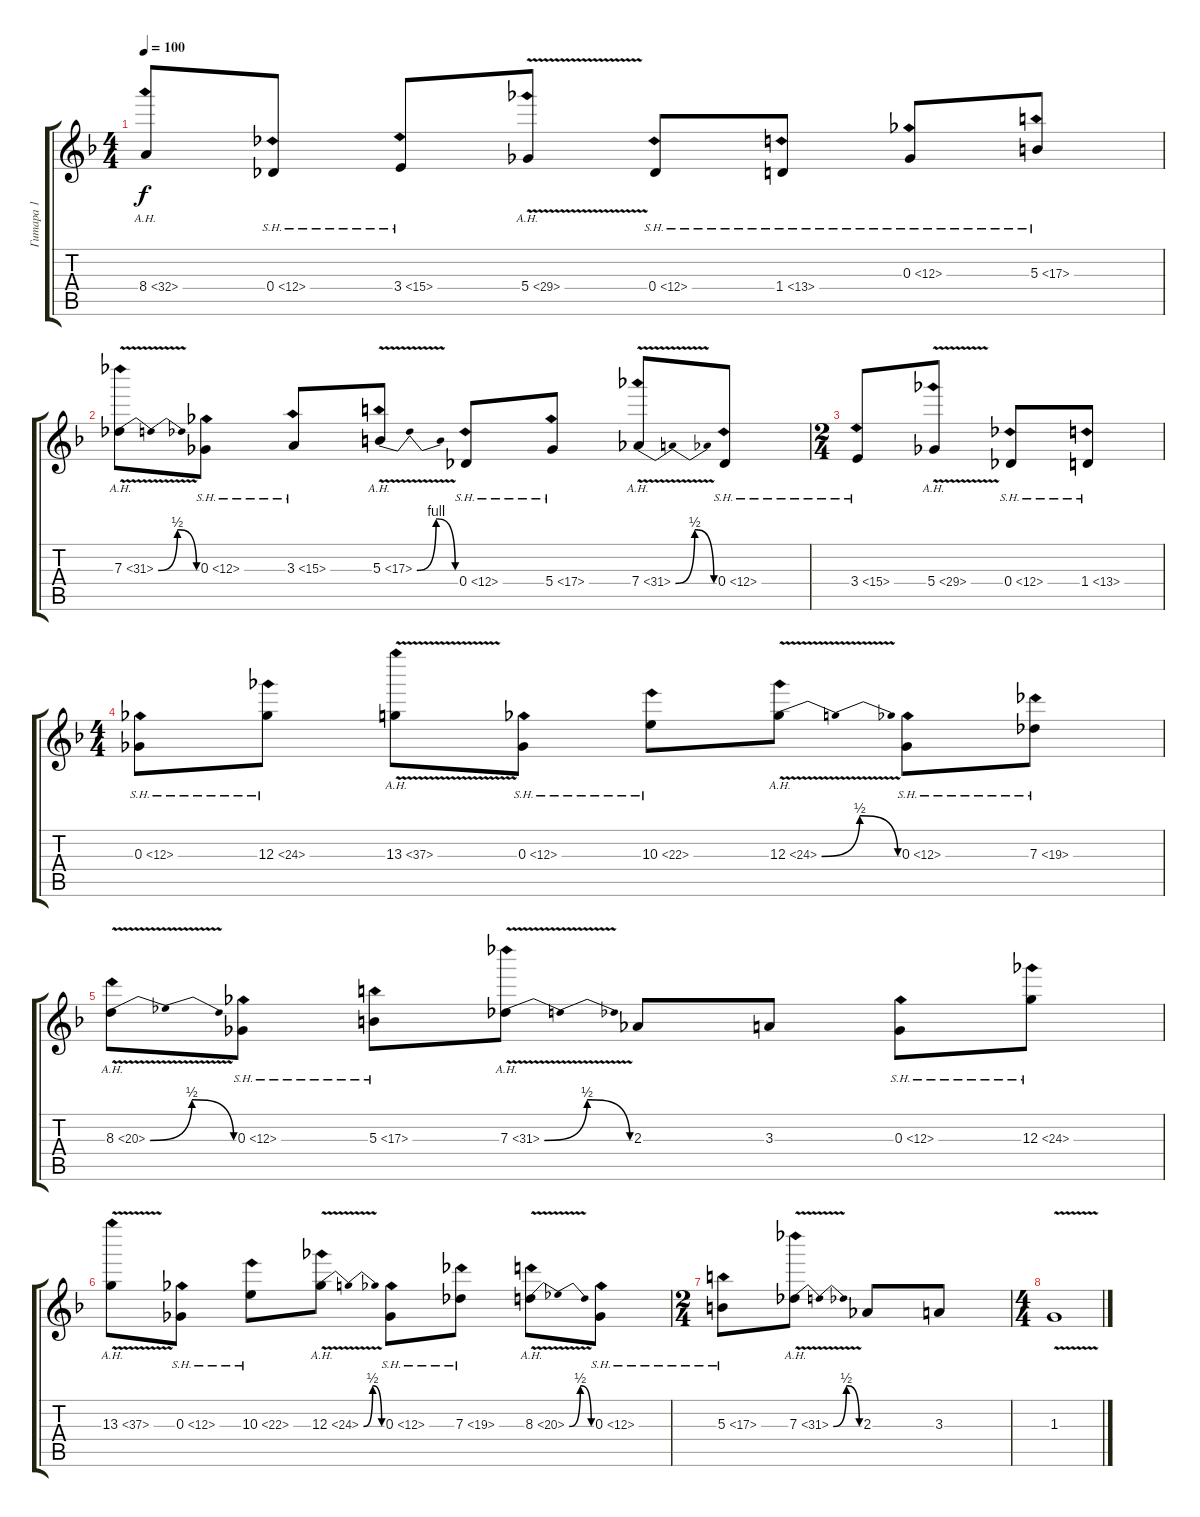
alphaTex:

\track ("Гитара 1" "Гитара 1") {instrument distortionguitar}
\staff {score tabs}
\tuning (Eb4 Bb3 Gb3 Db3 Ab2 Db2) {hide}
\ts (4 4)
\tempo 100
\clef g2
\ks dminor
8.4{ah 24}.8{dy f} 0.4{sh 12}.8 3.4{sh 12}.8 5.4{ah 24 v}.8 0.4{sh 12}.8 1.4{sh 12}.8 0.3{sh 12}.8 5.3{sh 12}.8 |
7.3{be (bendrelease 0 0 20 2 50 2 60 0) ah 24 v}.8 0.3{sh 12}.8 3.3{sh 12}.8 5.3{be (bendrelease 0 0 15 4 50 4 60 0) ah 12 v}.8 0.4{sh 12}.8 5.4{sh 12}.8 7.4{be (bendrelease 0 0 15 2 43 2 60 0) ah 24 v}.8 0.4{sh 12}.8 |
\ts (2 4)
3.4{sh 12}.8 5.4{ah 24 v}.8 0.4{sh 12}.8 1.4{sh 12}.8 |
\ts (4 4)
0.3{sh 12}.8 12.3{sh 12}.8 13.3{ah 24 v}.8 0.3{sh 12}.8 10.3{sh 12}.8 12.3{be (bendrelease 0 0 15 2 47 2 60 0) ah 12 v}.8 0.3{sh 12}.8 7.3{sh 12}.8 |
8.3{be (bendrelease 0 0 15 2 47 2 60 0) ah 12 v}.8 0.3{sh 12}.8 5.3{sh 12}.8 7.3{be (bendrelease 0 0 20 2 50 2 60 0) ah 24 v}.8 2.3.8 3.3.8 0.3{sh 12}.8 12.3{sh 12}.8 |
13.3{ah 24 v}.8 0.3{sh 12}.8 10.3{sh 12}.8 12.3{be (bendrelease 0 0 15 2 47 2 60 0) ah 12 v}.8 0.3{sh 12}.8 7.3{sh 12}.8 8.3{be (bendrelease 0 0 15 2 47 2 60 0) ah 12 v}.8 0.3{sh 12}.8 |
\ts (2 4)
5.3{sh 12}.8 7.3{be (bendrelease 0 0 20 2 50 2 60 0) ah 24 v}.8 2.3.8 3.3.8 |
\ts (4 4)
1.3{v}.1
